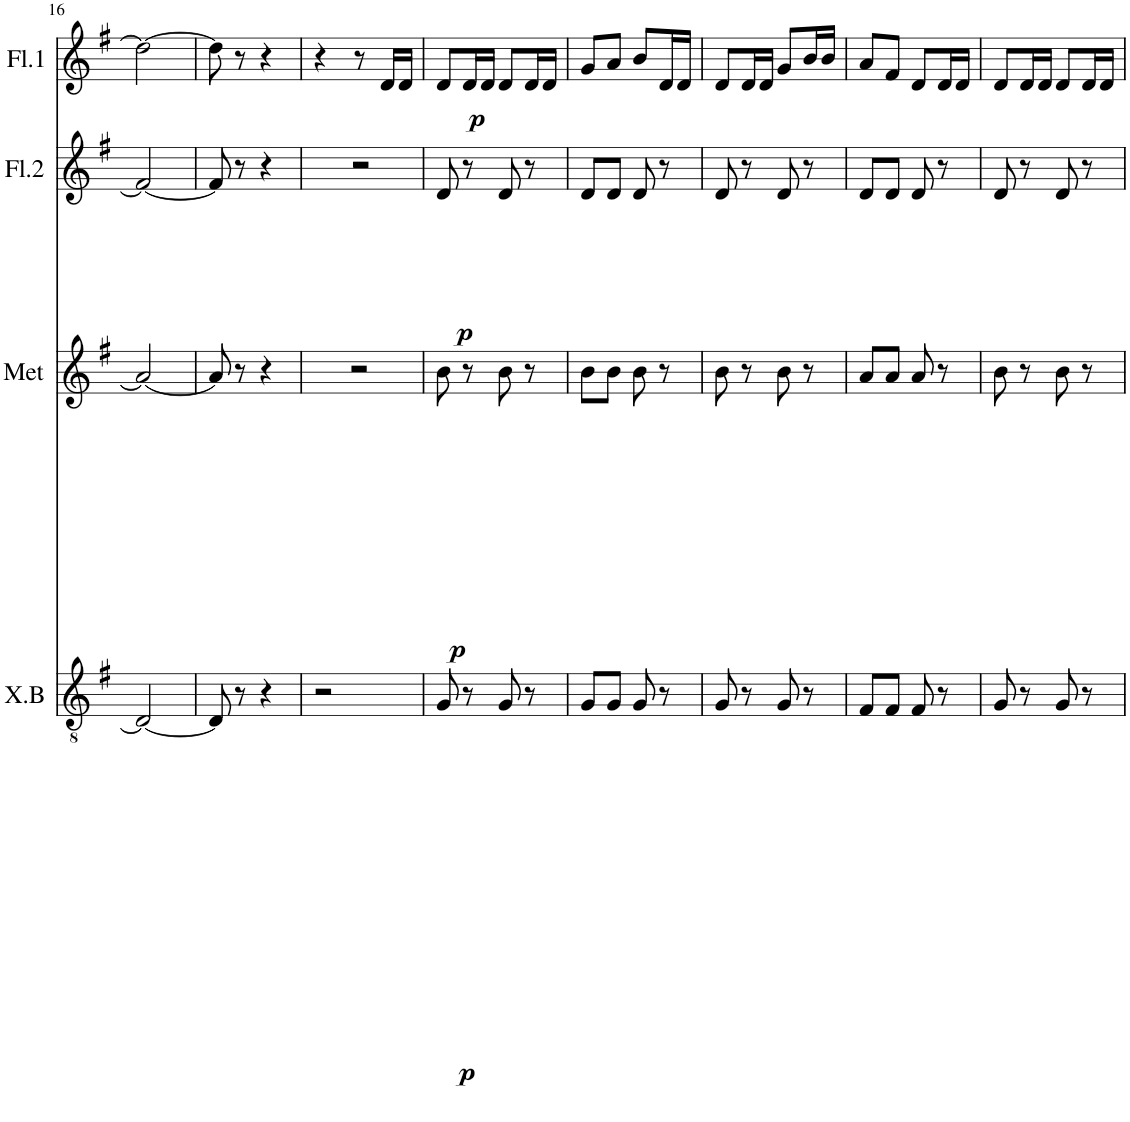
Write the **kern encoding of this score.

**kern	**dynam	**kern	**dynam	**kern	**dynam	**kern	**dynam
*part4	*part4	*part3	*part3	*part2	*part2	*part1	*part1
*staff4	*staff4	*staff3	*staff3	*staff2	*staff2	*staff1	*staff1
*I"Xil.Bajo	*	*I"Met/Fl.3	*	*I"Flauta 2	*	*I"Flauta 1	*
*I'X.B	*	*I'Met	*	*I'Fl.2	*	*I'Fl.1	*
!!LO:PB:g=z
*clefGv2	*	*clefG2	*	*clefG2	*	*clefG2	*
*k[f#]	*	*k[f#]	*	*k[f#]	*	*k[f#]	*
*M2/4	*	*M2/4	*	*M2/4	*	*M2/4	*
=16	=16	=16	=16	=16	=16	=16	=16
2D/_	.	2a/_	.	2f#/_	.	2dd\_	.
=17	=17	=17	=17	=17	=17	=17	=17
8D/]	.	8a/]	.	8f#/]	.	8dd\]	.
8r	.	8r	.	8r	.	8r	.
4r	.	4r	.	4r	.	4r	.
=18	=18	=18	=18	=18	=18	=18	=18
2r	.	2r	.	2r	.	4r	.
.	.	.	.	.	.	8r	.
!	!	!	!	!	!	!	!LO:DY:b
.	.	.	.	.	.	16d/LL	p
.	.	.	.	.	.	16d/JJ	.
=19	=19	=19	=19	=19	=19	=19	=19
!	!LO:DY:b	!	!LO:DY:b	!	!LO:DY:b	!	!
8G/	p	8b\	p	8d/	p	8d/L	.
8r	.	8r	.	8r	.	16d/L	.
.	.	.	.	.	.	16d/JJ	.
8G/	.	8b\	.	8d/	.	8d/L	.
8r	.	8r	.	8r	.	16d/L	.
.	.	.	.	.	.	16d/JJ	.
=20	=20	=20	=20	=20	=20	=20	=20
8G/L	.	8b\L	.	8d/L	.	8g/L	.
8G/J	.	8b\J	.	8d/J	.	8a/J	.
8G/	.	8b\	.	8d/	.	8b/L	.
8r	.	8r	.	8r	.	16d/L	.
.	.	.	.	.	.	16d/JJ	.
=21	=21	=21	=21	=21	=21	=21	=21
8G/	.	8b\	.	8d/	.	8d/L	.
8r	.	8r	.	8r	.	16d/L	.
.	.	.	.	.	.	16d/JJ	.
8G/	.	8b\	.	8d/	.	8g/L	.
8r	.	8r	.	8r	.	16b/L	.
.	.	.	.	.	.	16b/JJ	.
=22	=22	=22	=22	=22	=22	=22	=22
8F#/L	.	8a/L	.	8d/L	.	8a/L	.
8F#/J	.	8a/J	.	8d/J	.	8f#/J	.
8F#/	.	8a/	.	8d/	.	8d/L	.
8r	.	8r	.	8r	.	16d/L	.
.	.	.	.	.	.	16d/JJ	.
=23	=23	=23	=23	=23	=23	=23	=23
8G/	.	8b\	.	8d/	.	8d/L	.
8r	.	8r	.	8r	.	16d/L	.
.	.	.	.	.	.	16d/JJ	.
8G/	.	8b\	.	8d/	.	8d/L	.
8r	.	8r	.	8r	.	16d/L	.
.	.	.	.	.	.	16d/JJ	.
=	=	=	=	=	=	=	=
*-	*-	*-	*-	*-	*-	*-	*-
